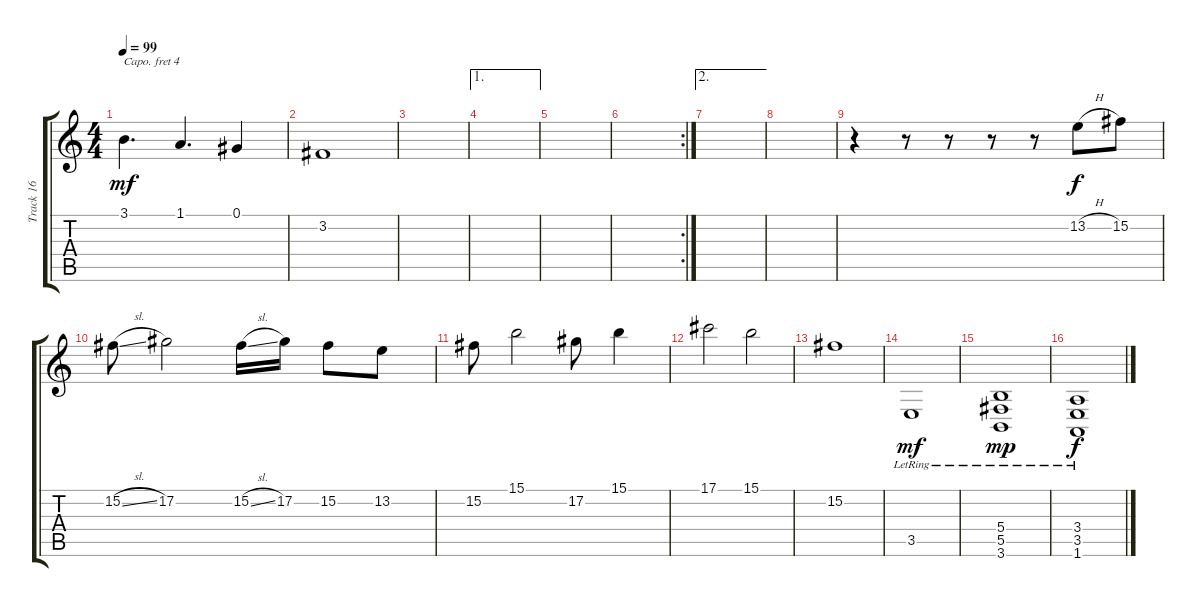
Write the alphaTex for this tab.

\track ("Track 16" "Track 16") {instrument pad5bowed}
\staff {score tabs}
\capo 4
\tuning (E4 B3 G3 D3 A2 E2) {hide}
\ts (4 4)
\tempo 99
\clef g2
\ks c
3.1.4{d dy mf} 1.1.4{d} 0.1.4 |
3.2.1 |
|
\ae 1
|
|
\rc 2
|
\ae 2
|
|
r.4 r.8 r.8 r.8 r.8 13.2{h}.8{dy f} 15.2.8 |
15.2{sl}.8 17.2.2 15.2{sl}.16 17.2.16 15.2.8 13.2.8 |
15.2.8 15.1.2 17.2.8 15.1.4 |
17.1.2 15.1.2 |
15.2.1 |
3.5{lr}.1{dy mf} |
(5.4{lr} 5.5{lr} 3.6{lr}).1{dy mp} |
(3.4{lr} 3.5{lr} 1.6{lr}).1{dy f}
